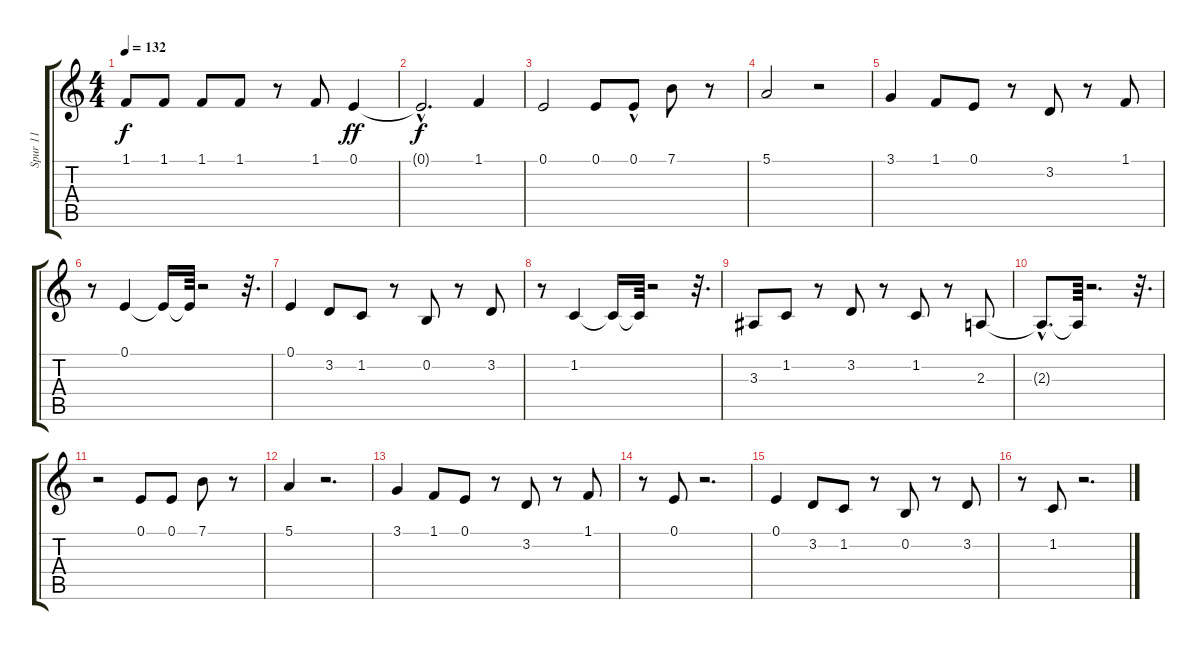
\track ("Spur 11" "Spur 11") {instrument lead2sawtooth}
\staff {score tabs}
\tuning (E4 B3 G3 D3 A2 E2) {hide}
\ts (4 4)
\tempo 132
\clef g2
\ks c
1.1.8{dy f} 1.1.8 1.1.8 1.1.8 r.8 1.1.8 0.1.4{dy ff} |
0.1{hac t}.2{d dy f} 1.1.4 |
0.1.2 0.1.8 0.1{hac}.8 7.1.8 r.8 |
5.1.2 r.2 |
3.1.4 1.1.8 0.1.8 r.8 3.2.8 r.8 1.1.8 |
r.8 0.1.4 0.1{t}.16 0.1{t}.64 r.2 r.32{d} |
0.1.4 3.2.8 1.2.8 r.8 0.2.8 r.8 3.2.8 |
r.8 1.2.4 1.2{t}.16 1.2{t}.64 r.2 r.32{d} |
3.3.8 1.2.8 r.8 3.2.8 r.8 1.2.8 r.8 2.3.8 |
2.3{hac t}.8{d} 2.3{t}.64 r.2{d} r.32{d} |
r.2 0.1.8 0.1.8 7.1.8 r.8 |
5.1.4 r.2{d} |
3.1.4 1.1.8 0.1.8 r.8 3.2.8 r.8 1.1.8 |
r.8 0.1.8 r.2{d} |
0.1.4 3.2.8 1.2.8 r.8 0.2.8 r.8 3.2.8 |
r.8 1.2.8 r.2{d}
